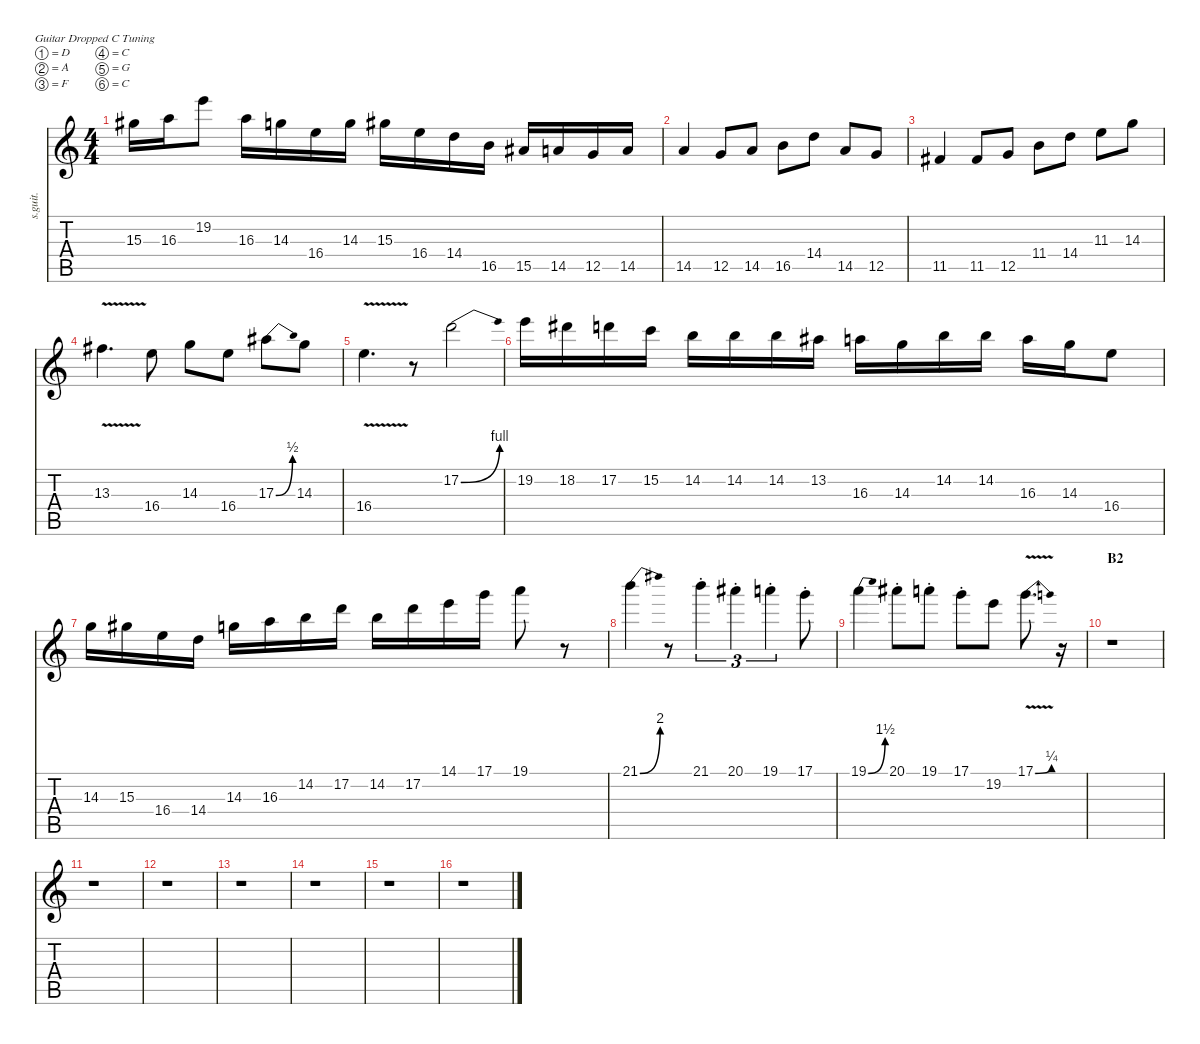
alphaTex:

\defaultSystemsLayout 4
\hideDynamics
\bracketExtendMode nobrackets
\track ("Guitare Solo" "s.guit.") {instrument overdrivenguitar}
\staff {score tabs}
\tuning (D4 A3 F3 C3 G2 C2)
\ts (4 4)
\tempo (170 hide)
\clef g2
\ks c
15.3{acc #}.16{lyrics (0 "") lyrics (1 "") lyrics (2 "") lyrics (3 "") lyrics (4 "") dy fff} 16.3.16{lyrics (0 "") lyrics (1 "") lyrics (2 "") lyrics (3 "") lyrics (4 "")} 19.2.8{lyrics (0 "") lyrics (1 "") lyrics (2 "") lyrics (3 "") lyrics (4 "")} 16.3.16{lyrics (0 "") lyrics (1 "") lyrics (2 "") lyrics (3 "") lyrics (4 "")} 14.3.16{lyrics (0 "") lyrics (1 "") lyrics (2 "") lyrics (3 "") lyrics (4 "")} 16.4.16{lyrics (0 "") lyrics (1 "") lyrics (2 "") lyrics (3 "") lyrics (4 "")} 14.3.16{lyrics (0 "") lyrics (1 "") lyrics (2 "") lyrics (3 "") lyrics (4 "")} 15.3{acc #}.16{lyrics (0 "") lyrics (1 "") lyrics (2 "") lyrics (3 "") lyrics (4 "")} 16.4.16{lyrics (0 "") lyrics (1 "") lyrics (2 "") lyrics (3 "") lyrics (4 "")} 14.4.16{lyrics (0 "") lyrics (1 "") lyrics (2 "") lyrics (3 "") lyrics (4 "")} 16.5.16{lyrics (0 "") lyrics (1 "") lyrics (2 "") lyrics (3 "") lyrics (4 "")} 15.5{acc #}.16{lyrics (0 "") lyrics (1 "") lyrics (2 "") lyrics (3 "") lyrics (4 "")} 14.5.16{lyrics (0 "") lyrics (1 "") lyrics (2 "") lyrics (3 "") lyrics (4 "")} 12.5.16{lyrics (0 "") lyrics (1 "") lyrics (2 "") lyrics (3 "") lyrics (4 "")} 14.5.16{lyrics (0 "") lyrics (1 "") lyrics (2 "") lyrics (3 "") lyrics (4 "")} |
14.5.4{lyrics (0 "") lyrics (1 "") lyrics (2 "") lyrics (3 "") lyrics (4 "")} 12.5.8{lyrics (0 "") lyrics (1 "") lyrics (2 "") lyrics (3 "") lyrics (4 "")} 14.5.8{lyrics (0 "") lyrics (1 "") lyrics (2 "") lyrics (3 "") lyrics (4 "")} 16.5.8{lyrics (0 "") lyrics (1 "") lyrics (2 "") lyrics (3 "") lyrics (4 "")} 14.4.8{lyrics (0 "") lyrics (1 "") lyrics (2 "") lyrics (3 "") lyrics (4 "")} 14.5.8{lyrics (0 "") lyrics (1 "") lyrics (2 "") lyrics (3 "") lyrics (4 "")} 12.5.8{lyrics (0 "") lyrics (1 "") lyrics (2 "") lyrics (3 "") lyrics (4 "")} |
11.5{acc #}.4{lyrics (0 "") lyrics (1 "") lyrics (2 "") lyrics (3 "") lyrics (4 "")} 11.5{acc #}.8{lyrics (0 "") lyrics (1 "") lyrics (2 "") lyrics (3 "") lyrics (4 "")} 12.5.8{lyrics (0 "") lyrics (1 "") lyrics (2 "") lyrics (3 "") lyrics (4 "")} 11.4.8{lyrics (0 "") lyrics (1 "") lyrics (2 "") lyrics (3 "") lyrics (4 "")} 14.4.8{lyrics (0 "") lyrics (1 "") lyrics (2 "") lyrics (3 "") lyrics (4 "")} 11.3.8{lyrics (0 "") lyrics (1 "") lyrics (2 "") lyrics (3 "") lyrics (4 "")} 14.3.8{lyrics (0 "") lyrics (1 "") lyrics (2 "") lyrics (3 "") lyrics (4 "")} |
13.3{v acc #}.4{d lyrics (0 "") lyrics (1 "") lyrics (2 "") lyrics (3 "") lyrics (4 "")} 16.4.8{lyrics (0 "") lyrics (1 "") lyrics (2 "") lyrics (3 "") lyrics (4 "")} 14.3.8{lyrics (0 "") lyrics (1 "") lyrics (2 "") lyrics (3 "") lyrics (4 "")} 16.4.8{lyrics (0 "") lyrics (1 "") lyrics (2 "") lyrics (3 "") lyrics (4 "")} 17.3{be (bend 0 0 60 2) acc #}.8{lyrics (0 "") lyrics (1 "") lyrics (2 "") lyrics (3 "") lyrics (4 "")} 14.3.8{lyrics (0 "") lyrics (1 "") lyrics (2 "") lyrics (3 "") lyrics (4 "")} |
16.4{v}.4{d lyrics (0 "") lyrics (1 "") lyrics (2 "") lyrics (3 "") lyrics (4 "")} r.8 17.2{be (bend 0 0 60 4)}.2{lyrics (0 "") lyrics (1 "") lyrics (2 "") lyrics (3 "") lyrics (4 "")} |
19.2.16{lyrics (0 "") lyrics (1 "") lyrics (2 "") lyrics (3 "") lyrics (4 "")} 18.2{acc #}.16{lyrics (0 "") lyrics (1 "") lyrics (2 "") lyrics (3 "") lyrics (4 "")} 17.2.16{lyrics (0 "") lyrics (1 "") lyrics (2 "") lyrics (3 "") lyrics (4 "")} 15.2.16{lyrics (0 "") lyrics (1 "") lyrics (2 "") lyrics (3 "") lyrics (4 "")} 14.2.16{lyrics (0 "") lyrics (1 "") lyrics (2 "") lyrics (3 "") lyrics (4 "")} 14.2.16{lyrics (0 "") lyrics (1 "") lyrics (2 "") lyrics (3 "") lyrics (4 "")} 14.2.16{lyrics (0 "") lyrics (1 "") lyrics (2 "") lyrics (3 "") lyrics (4 "")} 13.2{acc #}.16{lyrics (0 "") lyrics (1 "") lyrics (2 "") lyrics (3 "") lyrics (4 "")} 16.3.16{lyrics (0 "") lyrics (1 "") lyrics (2 "") lyrics (3 "") lyrics (4 "")} 14.3.16{lyrics (0 "") lyrics (1 "") lyrics (2 "") lyrics (3 "") lyrics (4 "")} 14.2.16{lyrics (0 "") lyrics (1 "") lyrics (2 "") lyrics (3 "") lyrics (4 "")} 14.2.16{lyrics (0 "") lyrics (1 "") lyrics (2 "") lyrics (3 "") lyrics (4 "")} 16.3.16{lyrics (0 "") lyrics (1 "") lyrics (2 "") lyrics (3 "") lyrics (4 "")} 14.3.16{lyrics (0 "") lyrics (1 "") lyrics (2 "") lyrics (3 "") lyrics (4 "")} 16.4.8{lyrics (0 "") lyrics (1 "") lyrics (2 "") lyrics (3 "") lyrics (4 "")} |
14.3.16{lyrics (0 "") lyrics (1 "") lyrics (2 "") lyrics (3 "") lyrics (4 "")} 15.3{acc #}.16{lyrics (0 "") lyrics (1 "") lyrics (2 "") lyrics (3 "") lyrics (4 "")} 16.4.16{lyrics (0 "") lyrics (1 "") lyrics (2 "") lyrics (3 "") lyrics (4 "")} 14.4.16{lyrics (0 "") lyrics (1 "") lyrics (2 "") lyrics (3 "") lyrics (4 "")} 14.3.16{lyrics (0 "") lyrics (1 "") lyrics (2 "") lyrics (3 "") lyrics (4 "")} 16.3.16{lyrics (0 "") lyrics (1 "") lyrics (2 "") lyrics (3 "") lyrics (4 "")} 14.2.16{lyrics (0 "") lyrics (1 "") lyrics (2 "") lyrics (3 "") lyrics (4 "")} 17.2.16{lyrics (0 "") lyrics (1 "") lyrics (2 "") lyrics (3 "") lyrics (4 "")} 14.2.16{lyrics (0 "") lyrics (1 "") lyrics (2 "") lyrics (3 "") lyrics (4 "")} 17.2.16{lyrics (0 "") lyrics (1 "") lyrics (2 "") lyrics (3 "") lyrics (4 "")} 14.1.16{lyrics (0 "") lyrics (1 "") lyrics (2 "") lyrics (3 "") lyrics (4 "")} 17.1.16{lyrics (0 "") lyrics (1 "") lyrics (2 "") lyrics (3 "") lyrics (4 "")} 19.1.8{lyrics (0 "") lyrics (1 "") lyrics (2 "") lyrics (3 "") lyrics (4 "")} r.8 |
21.1{be (bend 0 0 60 8)}.4{lyrics (0 "") lyrics (1 "") lyrics (2 "") lyrics (3 "") lyrics (4 "")} r.8 21.1{st}.4{tu (3 2) lyrics (0 "") lyrics (1 "") lyrics (2 "") lyrics (3 "") lyrics (4 "")} 20.1{st acc #}.4{tu (3 2) lyrics (0 "") lyrics (1 "") lyrics (2 "") lyrics (3 "") lyrics (4 "")} 19.1{st}.4{tu (3 2) lyrics (0 "") lyrics (1 "") lyrics (2 "") lyrics (3 "") lyrics (4 "")} 17.1{st}.8{lyrics (0 "") lyrics (1 "") lyrics (2 "") lyrics (3 "") lyrics (4 "")} |
19.1{be (bend 0 0 60 6)}.4{lyrics (0 "") lyrics (1 "") lyrics (2 "") lyrics (3 "") lyrics (4 "")} 20.1{st acc #}.8{lyrics (0 "") lyrics (1 "") lyrics (2 "") lyrics (3 "") lyrics (4 "")} 19.1{st}.8{lyrics (0 "") lyrics (1 "") lyrics (2 "") lyrics (3 "") lyrics (4 "")} 17.1{st}.8{lyrics (0 "") lyrics (1 "") lyrics (2 "") lyrics (3 "") lyrics (4 "")} 19.2.8{lyrics (0 "") lyrics (1 "") lyrics (2 "") lyrics (3 "") lyrics (4 "")} 17.1{be (bend 0 0 60 1) v}.8{d lyrics (0 "") lyrics (1 "") lyrics (2 "") lyrics (3 "") lyrics (4 "")} r.16 |
\section ("" "B2")
r.1 |
r.1 |
r.1 |
r.1 |
r.1 |
r.1 |
r.1
